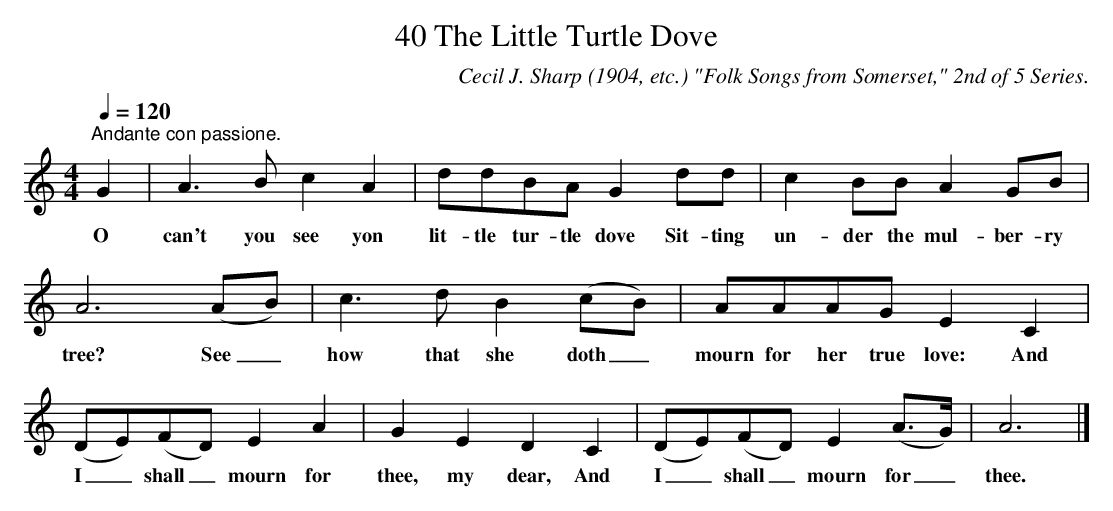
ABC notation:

X:1
T:40 The Little Turtle Dove
C:Cecil J. Sharp (1904, etc.) "Folk Songs from Somerset," 2nd of 5 Series.
L:1/8
Q:1/4=120
M:4/4
K:Aaeo
"^Andante con passione." G2 | A3 B c2 A2 | ddBA G2 dd | c2 BB A2 GB |$ A6 (AB) | c3 d B2 (cB) |
w: O|can't you see yon|lit- tle tur- tle dove Sit- ting|un- der the mul- ber- ry|tree? See _|how that she doth _|
AAAG E2 C2 |$ (DE)(FD) E2 A2 | G2 E2 D2 C2 | (DE)(FD) E2 (A>G) | A6 |]
w: mourn for her true love: And|I _ shall _ mourn for|thee, my dear, And|I _ shall _ mourn for _|thee.|
